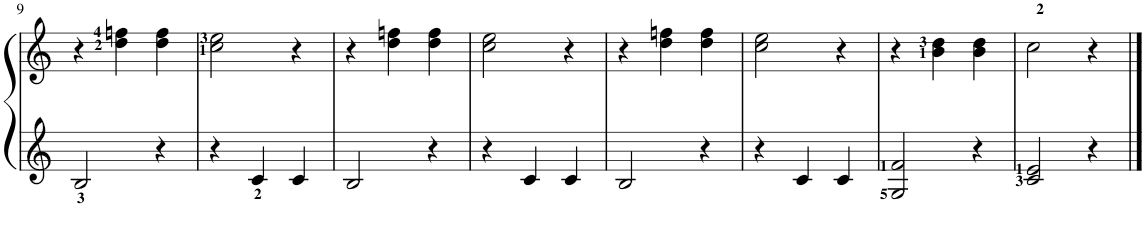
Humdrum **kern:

**kern	**kern
*part1	*part1
*staff2	*staff1
*I"Piano	*
*I'Pno.	*
!!LO:PB:g=z
*clefG2	*clefG2
*k[]	*k[]
*M3/4	*M3/4
=9	=9
2B/	4r
.	4dd\ 4ffn\
4r	4dd\ 4ff\
=10	=10
4r	2cc\ 2ee\
4c/	.
4c/	4r
=11	=11
2B/	4r
.	4dd\ 4ffn\
4r	4dd\ 4ff\
=12	=12
4r	2cc\ 2ee\
4c/	.
4c/	4r
=13	=13
2B/	4r
.	4dd\ 4ffn\
4r	4dd\ 4ff\
=14	=14
4r	2cc\ 2ee\
4c/	.
4c/	4r
=15	=15
2G/ 2f/	4r
.	4b\ 4dd\
4r	4b\ 4dd\
=16	=16
2c/ 2e/	2cc\
4r	4r
==	==
*-	*-
